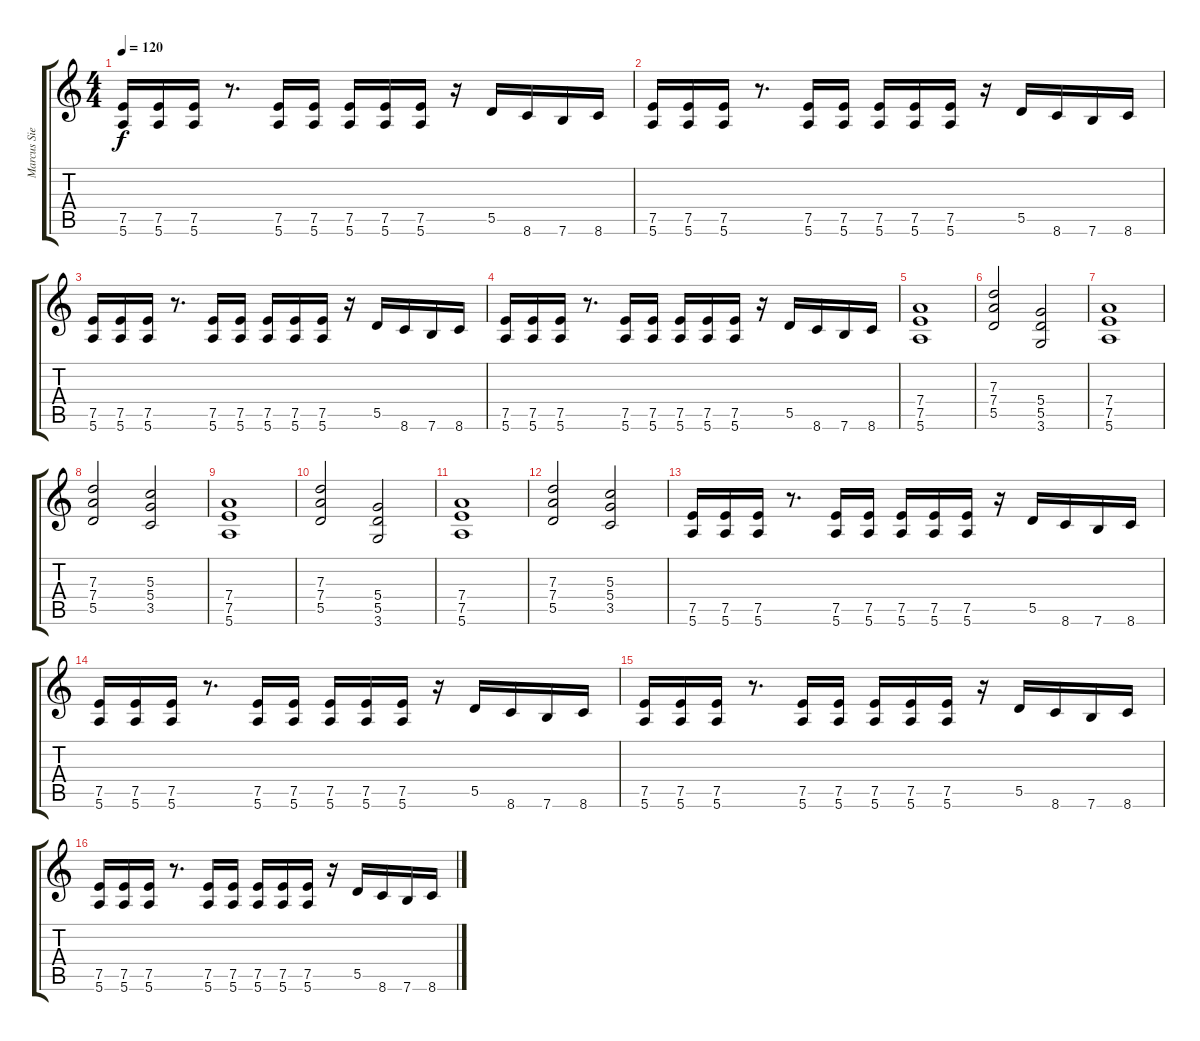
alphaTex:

\track ("Marcus Siepen" "Marcus Sie") {instrument overdrivenguitar}
\staff {score tabs}
\tuning (E4 B3 G3 D3 A2 E2) {hide}
\ts (4 4)
\tempo 120
\clef g2
\ks c
(7.5 5.6).16{dy f} (7.5 5.6).16 (7.5 5.6).16 r.8{d} (7.5 5.6).16 (7.5 5.6).16 (7.5 5.6).16 (7.5 5.6).16 (7.5 5.6).16 r.16 5.5.16 8.6.16 7.6.16 8.6.16 |
(7.5 5.6).16 (7.5 5.6).16 (7.5 5.6).16 r.8{d} (7.5 5.6).16 (7.5 5.6).16 (7.5 5.6).16 (7.5 5.6).16 (7.5 5.6).16 r.16 5.5.16 8.6.16 7.6.16 8.6.16 |
(7.5 5.6).16 (7.5 5.6).16 (7.5 5.6).16 r.8{d} (7.5 5.6).16 (7.5 5.6).16 (7.5 5.6).16 (7.5 5.6).16 (7.5 5.6).16 r.16 5.5.16 8.6.16 7.6.16 8.6.16 |
(7.5 5.6).16 (7.5 5.6).16 (7.5 5.6).16 r.8{d} (7.5 5.6).16 (7.5 5.6).16 (7.5 5.6).16 (7.5 5.6).16 (7.5 5.6).16 r.16 5.5.16 8.6.16 7.6.16 8.6.16 |
(7.4 7.5 5.6).1 |
(7.3 7.4 5.5).2 (5.4 5.5 3.6).2 |
(7.4 7.5 5.6).1 |
(7.3 7.4 5.5).2 (5.3 5.4 3.5).2 |
(7.4 7.5 5.6).1 |
(7.3 7.4 5.5).2 (5.4 5.5 3.6).2 |
(7.4 7.5 5.6).1 |
(7.3 7.4 5.5).2 (5.3 5.4 3.5).2 |
(7.5 5.6).16 (7.5 5.6).16 (7.5 5.6).16 r.8{d} (7.5 5.6).16 (7.5 5.6).16 (7.5 5.6).16 (7.5 5.6).16 (7.5 5.6).16 r.16 5.5.16 8.6.16 7.6.16 8.6.16 |
(7.5 5.6).16 (7.5 5.6).16 (7.5 5.6).16 r.8{d} (7.5 5.6).16 (7.5 5.6).16 (7.5 5.6).16 (7.5 5.6).16 (7.5 5.6).16 r.16 5.5.16 8.6.16 7.6.16 8.6.16 |
(7.5 5.6).16 (7.5 5.6).16 (7.5 5.6).16 r.8{d} (7.5 5.6).16 (7.5 5.6).16 (7.5 5.6).16 (7.5 5.6).16 (7.5 5.6).16 r.16 5.5.16 8.6.16 7.6.16 8.6.16 |
(7.5 5.6).16 (7.5 5.6).16 (7.5 5.6).16 r.8{d} (7.5 5.6).16 (7.5 5.6).16 (7.5 5.6).16 (7.5 5.6).16 (7.5 5.6).16 r.16 5.5.16 8.6.16 7.6.16 8.6.16
